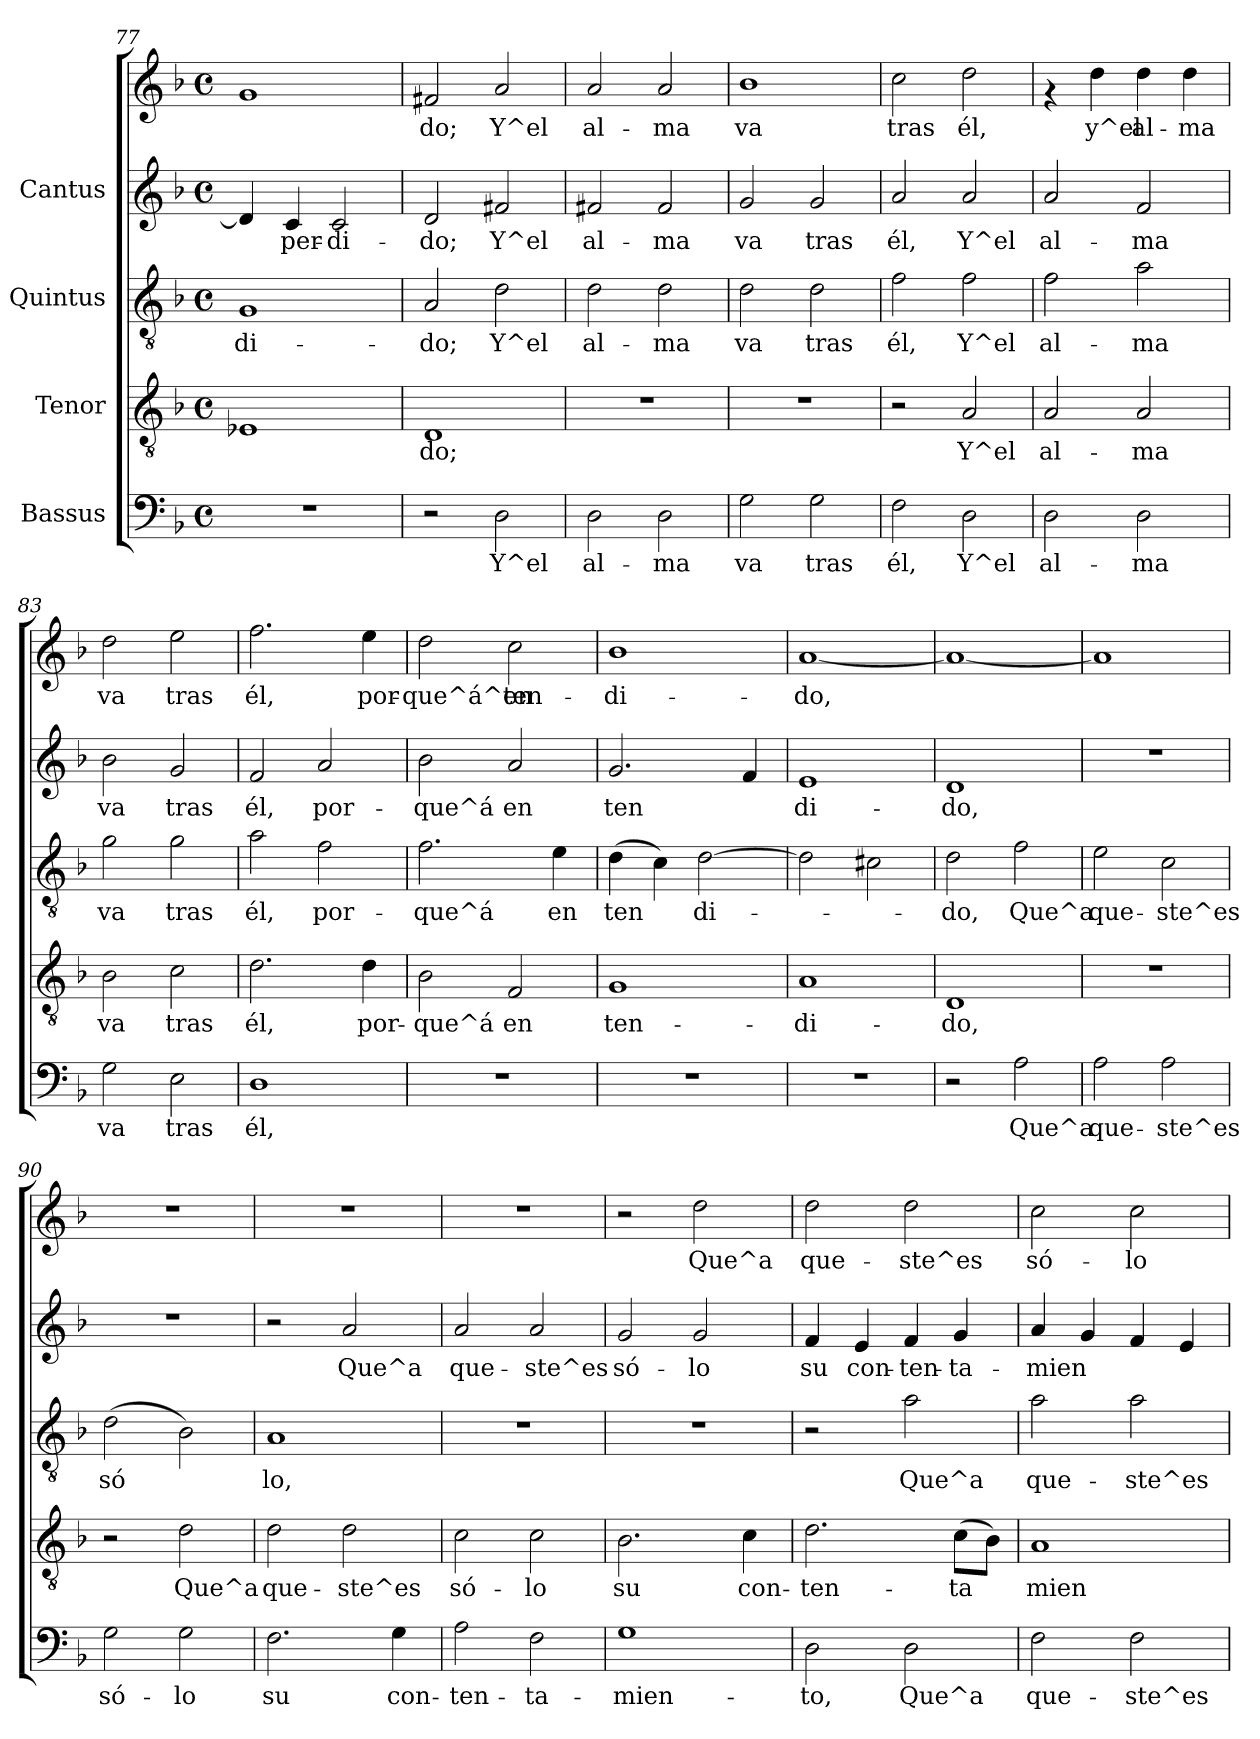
**kern	**text	**kern	**text	**kern	**text	**kern	**text	**kern	**text
*part4	*part4	*part3	*part3	*part2	*part2	*part1	*part1	*part1	*part1
*staff5	*staff5	*staff4	*staff4	*staff3	*staff3	*staff2	*staff2	*staff1	*staff1
*I"Bassus	*	*I"Tenor	*	*I"Quintus	*	*I"Cantus	*	*	*
*clefF4	*	*clefGv2	*	*clefGv2	*	*clefG2	*	*clefG2	*
*k[b-]	*	*k[b-]	*	*k[b-]	*	*k[b-]	*	*k[b-]	*
*F:	*	*F:	*	*F:	*	*F:	*	*F:	*
*M4/4	*	*M4/4	*	*M4/4	*	*M4/4	*	*M4/4	*
*met(c)	*	*met(c)	*	*met(c)	*	*met(c)	*	*met(c)	*
=77	=77	=77	=77	=77	=77	=77	=77	=77	=77
!	!	!	!	!	!LO:LY:b:cj	!	!LO:LY:b:cj	!	!
1r	.	1E-X	.	1G	-di-	4d/]	.	1g	.
!	!	!	!	!	!	!	!LO:LY:b:cj	!	!
.	.	.	.	.	.	4c/	per-	.	.
!	!	!	!	!	!	!	!LO:LY:b:cj	!	!
.	.	.	.	.	.	2c/	-di-	.	.
!!LO:LB:g=z
=78	=78	=78	=78	=78	=78	=78	=78	=78	=78
!	!	!	!LO:LY:b:cj	!	!LO:LY:b:cj	!	!LO:LY:b:cj	!	!LO:LY:b:cj
2r	.	1D	-do;	2A/	-do;	2d/	do;	2f#X/	-do;
!	!LO:LY:b:cj	!	!	!	!LO:LY:b:cj	!	!LO:LY:b:cj	!	!LO:LY:b:cj
2D\	Y^el	.	.	2d\	Y^el	2f#X/	Y^el	2a/	Y^el
=79	=79	=79	=79	=79	=79	=79	=79	=79	=79
!	!LO:LY:b:cj	!	!	!	!LO:LY:b:cj	!	!LO:LY:b:cj	!	!LO:LY:b:cj
2D\	al-	1r	.	2d\	al-	2f#X/	al-	2a/	al-
!	!LO:LY:b:cj	!	!	!	!LO:LY:b:cj	!	!LO:LY:b:cj	!	!LO:LY:b:cj
2D\	-ma	.	.	2d\	-ma	2f#/	-ma	2a/	-ma
=80	=80	=80	=80	=80	=80	=80	=80	=80	=80
!	!LO:LY:b:cj	!	!	!	!LO:LY:b:cj	!	!LO:LY:b:cj	!	!LO:LY:b:cj
2G\	va	1r	.	2d\	va	2g/	va	1b-	va
!	!LO:LY:b:cj	!	!	!	!LO:LY:b:cj	!	!LO:LY:b:cj	!	!
2G\	tras	.	.	2d\	tras	2g/	tras	.	.
=81	=81	=81	=81	=81	=81	=81	=81	=81	=81
!	!LO:LY:b:cj	!	!	!	!LO:LY:b:cj	!	!LO:LY:b:cj	!	!LO:LY:b:cj
2F\	él,	2r	.	2f\	él,	2a/	él,	2cc\	tras
!	!LO:LY:b:cj	!	!LO:LY:b:cj	!	!LO:LY:b:cj	!	!LO:LY:b:cj	!	!LO:LY:b:cj
2D\	Y^el	2A/	Y^el	2f\	Y^el	2a/	Y^el	2dd\	él,
=82	=82	=82	=82	=82	=82	=82	=82	=82	=82
!	!LO:LY:b:cj	!	!LO:LY:b:cj	!	!LO:LY:b:cj	!	!LO:LY:b:cj	!	!
2D\	al-	2A/	al-	2f\	al-	2a/	al-	4rf	.
!	!	!	!	!	!	!	!	!	!LO:LY:b:cj
.	.	.	.	.	.	.	.	4dd\	y^el
!	!LO:LY:b:cj	!	!LO:LY:b:cj	!	!LO:LY:b:cj	!	!LO:LY:b:cj	!	!LO:LY:b:cj
2D\	-ma	2A/	-ma	2a\	-ma	2f/	-ma	4dd\	al-
!	!	!	!	!	!	!	!	!	!LO:LY:b:cj
.	.	.	.	.	.	.	.	4dd\	-ma
=83	=83	=83	=83	=83	=83	=83	=83	=83	=83
!	!LO:LY:b:cj	!	!LO:LY:b:cj	!	!LO:LY:b:cj	!	!LO:LY:b:cj	!	!LO:LY:b:cj
2G\	va	2B-\	va	2g\	va	2b-\	va	2dd\	va
!	!LO:LY:b:cj	!	!LO:LY:b:cj	!	!LO:LY:b:cj	!	!LO:LY:b:cj	!	!LO:LY:b:cj
2E\	tras	2c\	tras	2g\	tras	2g/	tras	2ee\	tras
=84	=84	=84	=84	=84	=84	=84	=84	=84	=84
!	!LO:LY:b:cj	!	!LO:LY:b:cj	!	!LO:LY:b:cj	!	!LO:LY:b:cj	!	!LO:LY:b:cj
1D	él,	2.d\	él,	2a\	él,	2f/	-él,	2.ff\	él,
!	!	!	!	!	!LO:LY:b:cj	!	!LO:LY:b:cj	!	!
.	.	.	.	2f\	por-	2a/	por-	.	.
!	!	!	!LO:LY:b:cj	!	!	!	!	!	!LO:LY:b:cj
.	.	4d\	por-	.	.	.	.	4ee\	por-
!!LO:PB:g=z
=85	=85	=85	=85	=85	=85	=85	=85	=85	=85
!	!	!	!LO:LY:b:cj	!	!LO:LY:b:cj	!	!LO:LY:b:cj	!	!LO:LY:b:cj
1r	.	2B-\	-que^á	2.f\	-que^á	2b-\	-que^á	2dd\	-que^á^en
!	!	!	!LO:LY:b:cj	!	!	!	!LO:LY:b:cj	!	!LO:LY:b:cj
.	.	2F/	en	.	.	2a/	en	2cc\	ten-
!	!	!	!	!	!LO:LY:b:cj	!	!	!	!
.	.	.	.	4e\	en	.	.	.	.
=86	=86	=86	=86	=86	=86	=86	=86	=86	=86
!	!	!	!LO:LY:b:cj	!	!LO:LY:b:cj	!	!LO:LY:b:cj	!	!LO:LY:b:cj
1r	.	1G	ten-	(>4d\	ten-	2.g/	-ten-	1b-	di-
!	!	!	!	!	!LO:LY:b:cj	!	!	!	!
.	.	.	.	4c\)	-	.	.	.	.
!	!	!	!	!	!LO:LY:b:cj	!	!	!	!
.	.	.	.	[>2d\	di-	.	.	.	.
!	!	!	!	!	!	!	!LO:LY:b:cj	!	!
.	.	.	.	.	.	4f/	--	.	.
=87	=87	=87	=87	=87	=87	=87	=87	=87	=87
!	!	!	!LO:LY:b:cj	!	!	!	!LO:LY:b:cj	!	!LO:LY:b:cj
1r	.	1A	-di-	2d\]	.	1e	di-	[<1a	-do,
.	.	.	.	2c#X\	.	.	.	.	.
=88	=88	=88	=88	=88	=88	=88	=88	=88	=88
!	!	!	!LO:LY:b:cj	!	!LO:LY:b:cj	!	!LO:LY:b:cj	!	!
2r	.	1D	-do,	2d\	-do,	1d	-do,	1a_<	.
!	!LO:LY:b:cj	!	!	!	!LO:LY:b:cj	!	!	!	!
2A\	Que^a	.	.	2f\	Que^a	.	.	.	.
=89	=89	=89	=89	=89	=89	=89	=89	=89	=89
!	!LO:LY:b:cj	!	!	!	!LO:LY:b:cj	!	!	!	!
2A\	que-	1r	.	2e\	que-	1r	.	1a]	.
!	!LO:LY:b:cj	!	!	!	!LO:LY:b:cj	!	!	!	!
2A\	-ste^es	.	.	2c\	-ste^es	.	.	.	.
=90	=90	=90	=90	=90	=90	=90	=90	=90	=90
!	!LO:LY:b:cj	!	!	!	!LO:LY:b:cj	!	!	!	!
2G\	só-	2r	.	(>2d\	só-	1r	.	1r	.
!	!LO:LY:b:cj	!	!LO:LY:b:cj	!	!LO:LY:b:cj	!	!	!	!
2G\	-lo	2d\	Que^a	2B-\)	--	.	.	.	.
=91	=91	=91	=91	=91	=91	=91	=91	=91	=91
!	!LO:LY:b:cj	!	!LO:LY:b:cj	!	!LO:LY:b:cj	!	!	!	!
2.F\	su	2d\	que-	1A	-lo,	2r	.	1r	.
!	!	!	!LO:LY:b:cj	!	!	!	!LO:LY:b:cj	!	!
.	.	2d\	-ste^es	.	.	2a/	Que^a	.	.
!	!LO:LY:b:cj	!	!	!	!	!	!	!	!
4G\	con-	.	.	.	.	.	.	.	.
!!LO:LB:g=z
=92	=92	=92	=92	=92	=92	=92	=92	=92	=92
!	!LO:LY:b:cj	!	!LO:LY:b:cj	!	!	!	!LO:LY:b:cj	!	!
2A\	-ten-	2c\	só-	1r	.	2a/	que-	1r	.
!	!LO:LY:b:cj	!	!LO:LY:b:cj	!	!	!	!LO:LY:b:cj	!	!
2F\	-ta-	2c\	-lo	.	.	2a/	-ste^es	.	.
=93	=93	=93	=93	=93	=93	=93	=93	=93	=93
!	!LO:LY:b:cj	!	!LO:LY:b:cj	!	!	!	!LO:LY:b:cj	!	!
1G	-mien-	2.B-\	su	1r	.	2g/	só-	2r	.
!	!	!	!	!	!	!	!LO:LY:b:cj	!	!LO:LY:b:cj
.	.	.	.	.	.	2g/	-lo	2dd\	Que^a
!	!	!	!LO:LY:b:cj	!	!	!	!	!	!
.	.	4c\	con-	.	.	.	.	.	.
=94	=94	=94	=94	=94	=94	=94	=94	=94	=94
!	!LO:LY:b:cj	!	!LO:LY:b:cj	!	!	!	!LO:LY:b:cj	!	!LO:LY:b:cj
2D\	-to,	2.d\	-ten-	2r	.	4f/	su	2dd\	que-
!	!	!	!	!	!	!	!LO:LY:b:cj	!	!
.	.	.	.	.	.	4e/	con-	.	.
!	!LO:LY:b:cj	!	!	!	!LO:LY:b:cj	!	!LO:LY:b:cj	!	!LO:LY:b:cj
2D\	Que^a	.	.	2a\	Que^a	4f/	-ten-	2dd\	-ste^es
!	!	!	!LO:LY:b:cj	!	!	!	!LO:LY:b:cj	!	!
.	.	(>8c\L	-ta-	.	.	4g/	-ta-	.	.
!	!	!	!LO:LY:b:cj	!	!	!	!	!	!
.	.	8B-\J)	--	.	.	.	.	.	.
=95	=95	=95	=95	=95	=95	=95	=95	=95	=95
!	!LO:LY:b:cj	!	!LO:LY:b:cj	!	!LO:LY:b:cj	!	!LO:LY:b:cj	!	!LO:LY:b:cj
2F\	que-	1A	-mien-	2a\	que-	4a/	mien-	2cc\	-só-
!	!	!	!	!	!	!	!LO:LY:b:cj	!	!
.	.	.	.	.	.	4g/	--	.	.
!	!LO:LY:b:cj	!	!	!	!LO:LY:b:cj	!	!LO:LY:b:cj	!	!LO:LY:b:cj
2F\	-ste^es	.	.	2a\	-ste^es	4f/	--	2cc\	-lo
!	!	!	!	!	!	!	!LO:LY:b:cj	!	!
.	.	.	.	.	.	4e/	--	.	.
=	=	=	=	=	=	=	=	=	=
*-	*-	*-	*-	*-	*-	*-	*-	*-	*-
